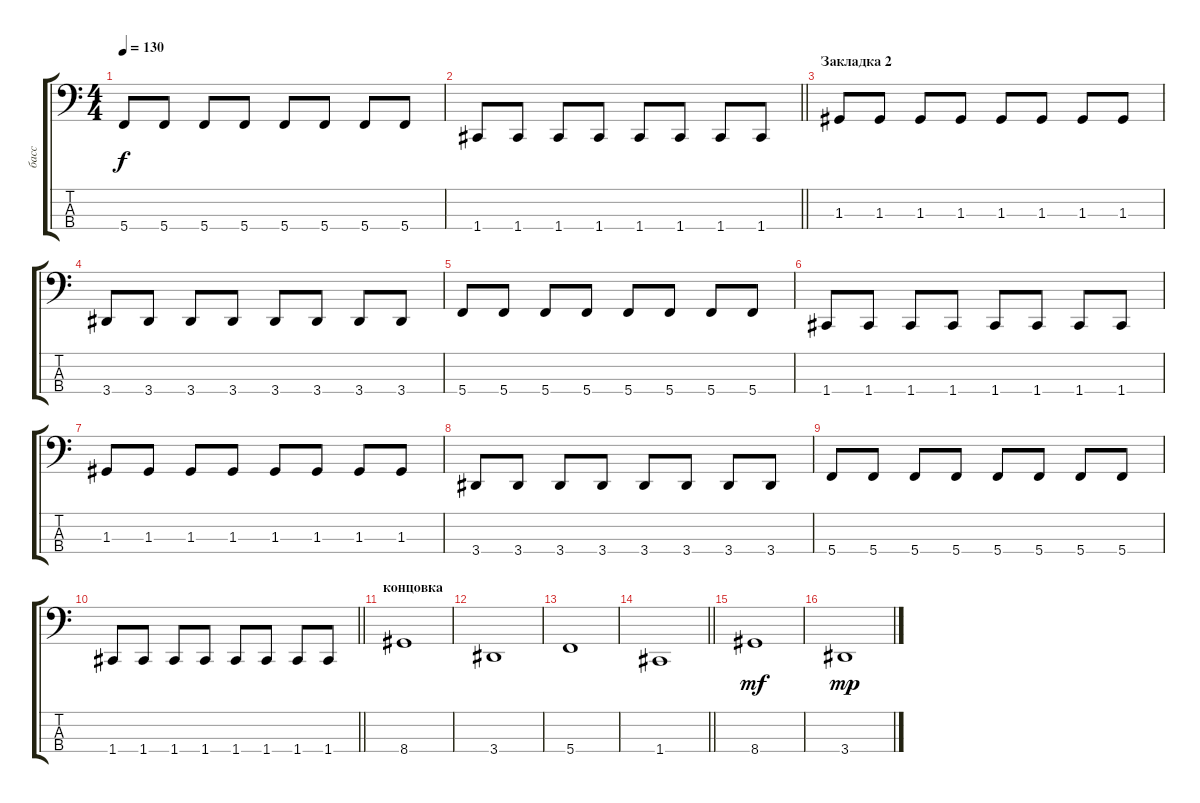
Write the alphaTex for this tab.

\track ("басс" "басс") {instrument electricbassfinger}
\staff {score tabs}
\tuning (F2 C2 G1 C1) {hide}
\ts (4 4)
\section ("" "")
\tempo 130
\clef f4
\ks c
5.4.8{dy f} 5.4.8 5.4.8 5.4.8 5.4.8 5.4.8 5.4.8 5.4.8 |
\barLineRight lightlight
1.4.8 1.4.8 1.4.8 1.4.8 1.4.8 1.4.8 1.4.8 1.4.8 |
\section ("" "Закладка 2")
1.3.8 1.3.8 1.3.8 1.3.8 1.3.8 1.3.8 1.3.8 1.3.8 |
3.4.8 3.4.8 3.4.8 3.4.8 3.4.8 3.4.8 3.4.8 3.4.8 |
5.4.8 5.4.8 5.4.8 5.4.8 5.4.8 5.4.8 5.4.8 5.4.8 |
1.4.8 1.4.8 1.4.8 1.4.8 1.4.8 1.4.8 1.4.8 1.4.8 |
1.3.8 1.3.8 1.3.8 1.3.8 1.3.8 1.3.8 1.3.8 1.3.8 |
3.4.8 3.4.8 3.4.8 3.4.8 3.4.8 3.4.8 3.4.8 3.4.8 |
5.4.8 5.4.8 5.4.8 5.4.8 5.4.8 5.4.8 5.4.8 5.4.8 |
\barLineRight lightlight
1.4.8 1.4.8 1.4.8 1.4.8 1.4.8 1.4.8 1.4.8 1.4.8 |
\section ("" "концовка")
8.4.1 |
3.4.1 |
5.4.1 |
\barLineRight lightlight
1.4.1 |
8.4.1{dy mf} |
3.4.1{dy mp}
